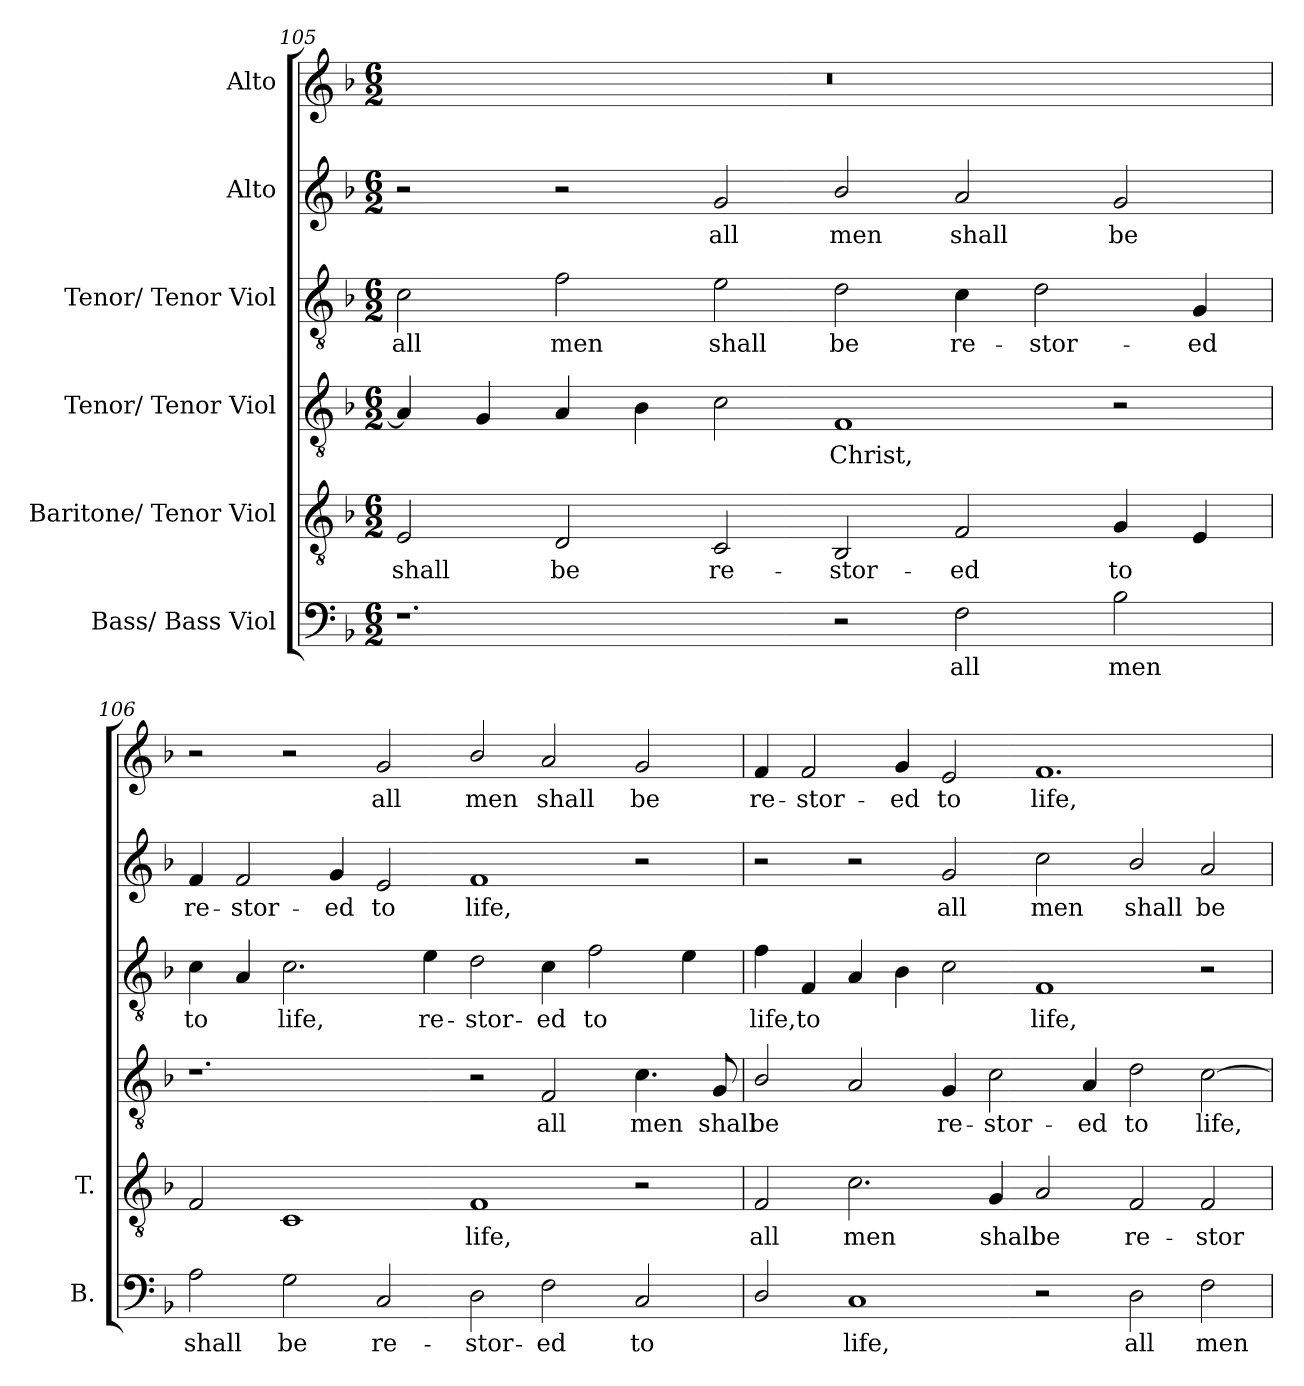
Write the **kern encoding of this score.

**kern	**text	**kern	**text	**kern	**text	**kern	**text	**kern	**text	**kern	**text
*part6	*part6	*part5	*part5	*part4	*part4	*part3	*part3	*part2	*part2	*part1	*part1
*staff6	*staff6	*staff5	*staff5	*staff4	*staff4	*staff3	*staff3	*staff2	*staff2	*staff1	*staff1
*I"Bass/ Bass Viol	*	*I"Baritone/ Tenor Viol	*	*I"Tenor/ Tenor Viol	*	*I"Tenor/ Tenor Viol	*	*I"Alto	*	*I"Alto	*
*I'B.	*	*I'T.	*	*	*	*	*	*	*	*	*
*clefF4	*	*clefGv2	*	*clefGv2	*	*clefGv2	*	*clefG2	*	*clefG2	*
*	*	*ITrd7c12	*	*ITrd7c12	*	*ITrd7c12	*	*	*	*	*
*k[b-]	*	*k[b-]	*	*k[b-]	*	*k[b-]	*	*k[b-]	*	*k[b-]	*
*F:	*	*F:	*	*F:	*	*F:	*	*F:	*	*F:	*
*M6/2	*	*M6/2	*	*M6/2	*	*M6/2	*	*M6/2	*	*M6/2	*
=105	=105	=105	=105	=105	=105	=105	=105	=105	=105	=105	=105
!	!	!	!LO:LY:b:color=#000000	!	!	!	!	!	!	!	!
!	!	!	!	!	!	!	!LO:LY:b:color=#000000	!	!	!LO:N:vis=1	!
1.r	.	2EEi/	shall	4AAi/]	.	2Ci\	all	2r	.	0.r	.
.	.	.	.	4GGi/	.	.	.	.	.	.	.
!	!	!	!LO:LY:b:color=#000000	!	!	!	!	!	!	!	!
!	!	!	!	!	!	!	!LO:LY:b:color=#000000	!	!	!	!
.	.	2DDi/	be	4AAi/	.	2Fi\	men	2r	.	.	.
.	.	.	.	4BB-i\	.	.	.	.	.	.	.
!	!	!	!LO:LY:b:color=#000000	!	!	!	!	!	!	!	!
!	!	!	!	!	!	!	!LO:LY:b:color=#000000	!	!	!	!
!	!	!	!	!	!	!	!	!	!LO:LY:b:color=#000000	!	!
.	.	2CCi/	re-	2Ci\	.	2Ei\	shall	2gi/	all	.	.
!	!	!	!LO:LY:b:color=#000000	!	!	!	!	!	!	!	!
!	!	!	!	!	!LO:LY:b:color=#000000	!	!	!	!	!	!
!	!	!	!	!	!	!	!LO:LY:b:color=#000000	!	!	!	!
!	!	!	!	!	!	!	!	!	!LO:LY:b:color=#000000	!	!
2r	.	2BBB-i/	-stor-	1FFi	Christ,	2Di\	be	2b-i/	men	.	.
!	!LO:LY:b:color=#000000	!	!	!	!	!	!	!	!	!	!
!	!	!	!LO:LY:b:color=#000000	!	!	!	!	!	!	!	!
!	!	!	!	!	!	!	!LO:LY:b:color=#000000	!	!	!	!
!	!	!	!	!	!	!	!	!	!LO:LY:b:color=#000000	!	!
2Fi\	all	2FFi/	-ed	.	.	4Ci\	re-	2ai/	shall	.	.
!	!	!	!	!	!	!	!LO:LY:b:color=#000000	!	!	!	!
.	.	.	.	.	.	2Di\	-stor-	.	.	.	.
!	!LO:LY:b:color=#000000	!	!	!	!	!	!	!	!	!	!
!	!	!	!LO:LY:b:color=#000000	!	!	!	!	!	!	!	!
!	!	!	!	!	!	!	!	!	!LO:LY:b:color=#000000	!	!
2B-i\	men	4GGi/	to	2r	.	.	.	2gi/	be	.	.
!	!	!	!	!	!	!	!LO:LY:b:color=#000000	!	!	!	!
.	.	4EEi/	.	.	.	4GGi/	-ed	.	.	.	.
=106	=106	=106	=106	=106	=106	=106	=106	=106	=106	=106	=106
!	!LO:LY:b:color=#000000	!	!	!	!	!	!	!	!	!	!
!	!	!	!	!	!	!	!LO:LY:b:color=#000000	!	!	!	!
!	!	!	!	!	!	!	!	!	!LO:LY:b:color=#000000	!	!
2Ai\	shall	2FFi/	.	1.r	.	4Ci\	to	4fi/	re-	2r	.
!	!	!	!	!	!	!	!	!	!LO:LY:b:color=#000000	!	!
.	.	.	.	.	.	4AAi/	.	2fi/	-stor-	.	.
!	!LO:LY:b:color=#000000	!	!	!	!	!	!	!	!	!	!
!	!	!	!	!	!	!	!LO:LY:b:color=#000000	!	!	!	!
2Gi\	be	1CCi	.	.	.	2.Ci\	life,	.	.	2r	.
!	!	!	!	!	!	!	!	!	!LO:LY:b:color=#000000	!	!
.	.	.	.	.	.	.	.	4gi/	-ed	.	.
!	!LO:LY:b:color=#000000	!	!	!	!	!	!	!	!	!	!
!	!	!	!	!	!	!	!	!	!LO:LY:b:color=#000000	!	!
!	!	!	!	!	!	!	!	!	!	!	!LO:LY:b:color=#000000
2Ci/	re-	.	.	.	.	.	.	2ei/	to	2gi/	all
!	!	!	!	!	!	!	!LO:LY:b:color=#000000	!	!	!	!
.	.	.	.	.	.	4Ei\	re-	.	.	.	.
!	!LO:LY:b:color=#000000	!	!	!	!	!	!	!	!	!	!
!	!	!	!LO:LY:b:color=#000000	!	!	!	!	!	!	!	!
!	!	!	!	!	!	!	!LO:LY:b:color=#000000	!	!	!	!
!	!	!	!	!	!	!	!	!	!LO:LY:b:color=#000000	!	!
!	!	!	!	!	!	!	!	!	!	!	!LO:LY:b:color=#000000
2Di\	-stor-	1FFi	life,	2r	.	2Di\	-stor-	1fi	life,	2b-i/	men
!	!LO:LY:b:color=#000000	!	!	!	!	!	!	!	!	!	!
!	!	!	!	!	!LO:LY:b:color=#000000	!	!	!	!	!	!
!	!	!	!	!	!	!	!LO:LY:b:color=#000000	!	!	!	!
!	!	!	!	!	!	!	!	!	!	!	!LO:LY:b:color=#000000
2Fi\	-ed	.	.	2FFi/	all	4Ci\	-ed	.	.	2ai/	shall
!	!	!	!	!	!	!	!LO:LY:b:color=#000000	!	!	!	!
.	.	.	.	.	.	2Fi\	to	.	.	.	.
!	!LO:LY:b:color=#000000	!	!	!	!	!	!	!	!	!	!
!	!	!	!	!	!LO:LY:b:color=#000000	!	!	!	!	!	!
!	!	!	!	!	!	!	!	!	!	!	!LO:LY:b:color=#000000
2Ci/	to	2r	.	4.Ci\	men	.	.	2r	.	2gi/	be
.	.	.	.	.	.	4Ei\	.	.	.	.	.
!	!	!	!	!	!LO:LY:b:color=#000000	!	!	!	!	!	!
.	.	.	.	8GGi/	shall	.	.	.	.	.	.
!!LO:LB:g=z
=107	=107	=107	=107	=107	=107	=107	=107	=107	=107	=107	=107
!	!	!	!LO:LY:b:color=#000000	!	!	!	!	!	!	!	!
!	!	!	!	!	!LO:LY:b:color=#000000	!	!	!	!	!	!
!	!	!	!	!	!	!	!LO:LY:b:color=#000000	!	!	!	!
!	!	!	!	!	!	!	!	!	!	!	!LO:LY:b:color=#000000
2Di/	.	2FFi/	all	2BB-i/	be	4Fi\	life,	2r	.	4fi/	re-
!	!	!	!	!	!	!	!LO:LY:b:color=#000000	!	!	!	!
!	!	!	!	!	!	!	!	!	!	!	!LO:LY:b:color=#000000
.	.	.	.	.	.	4FFi/	to	.	.	2fi/	-stor-
!	!LO:LY:b:color=#000000	!	!	!	!	!	!	!	!	!	!
!	!	!	!LO:LY:b:color=#000000	!	!	!	!	!	!	!	!
1Ci	life,	2.Ci\	men	2AAi/	.	4AAi/	.	2r	.	.	.
!	!	!	!	!	!	!	!	!	!	!	!LO:LY:b:color=#000000
.	.	.	.	.	.	4BB-i\	.	.	.	4gi/	-ed
!	!	!	!	!	!LO:LY:b:color=#000000	!	!	!	!	!	!
!	!	!	!	!	!	!	!	!	!LO:LY:b:color=#000000	!	!
!	!	!	!	!	!	!	!	!	!	!	!LO:LY:b:color=#000000
.	.	.	.	4GGi/	re-	2Ci\	.	2gi/	all	2ei/	to
!	!	!	!LO:LY:b:color=#000000	!	!	!	!	!	!	!	!
!	!	!	!	!	!LO:LY:b:color=#000000	!	!	!	!	!	!
.	.	4GGi/	shall	2Ci\	-stor-	.	.	.	.	.	.
!	!	!	!LO:LY:b:color=#000000	!	!	!	!	!	!	!	!
!	!	!	!	!	!	!	!LO:LY:b:color=#000000	!	!	!	!
!	!	!	!	!	!	!	!	!	!LO:LY:b:color=#000000	!	!
!	!	!	!	!	!	!	!	!	!	!	!LO:LY:b:color=#000000
2r	.	2AAi/	be	.	.	1FFi	life,	2cci\	men	1.fi	life,
!	!	!	!	!	!LO:LY:b:color=#000000	!	!	!	!	!	!
.	.	.	.	4AAi/	-ed	.	.	.	.	.	.
!	!LO:LY:b:color=#000000	!	!	!	!	!	!	!	!	!	!
!	!	!	!LO:LY:b:color=#000000	!	!	!	!	!	!	!	!
!	!	!	!	!	!LO:LY:b:color=#000000	!	!	!	!	!	!
!	!	!	!	!	!	!	!	!	!LO:LY:b:color=#000000	!	!
2Di\	all	2FFi/	re-	2Di\	to	.	.	2b-i/	shall	.	.
!	!LO:LY:b:color=#000000	!	!	!	!	!	!	!	!	!	!
!	!	!	!LO:LY:b:color=#000000	!	!	!	!	!	!	!	!
!	!	!	!	!	!LO:LY:b:color=#000000	!	!	!	!	!	!
!	!	!	!	!	!	!	!	!	!LO:LY:b:color=#000000	!	!
2Fi\	men	2FFi/	-stor-	[2Ci\	life,	2r	.	2ai/	be	.	.
=	=	=	=	=	=	=	=	=	=	=	=
*-	*-	*-	*-	*-	*-	*-	*-	*-	*-	*-	*-
